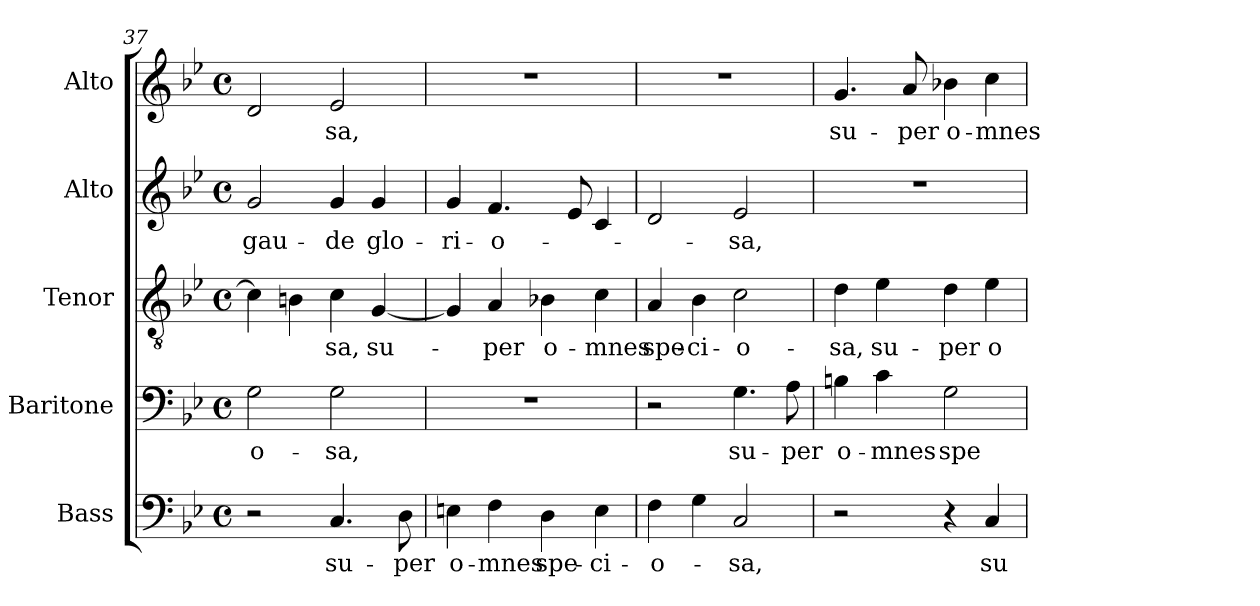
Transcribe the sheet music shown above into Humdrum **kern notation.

**kern	**text	**kern	**text	**kern	**text	**kern	**text	**kern	**text
*part5	*part5	*part4	*part4	*part3	*part3	*part2	*part2	*part1	*part1
*staff5	*staff5	*staff4	*staff4	*staff3	*staff3	*staff2	*staff2	*staff1	*staff1
*I"Bass	*	*I"Baritone	*	*I"Tenor	*	*I"Alto	*	*I"Alto	*
*I'B.	*	*I'Bar.	*	*I'T.	*	*I'A.	*	*I'A.	*
*clefF4	*	*clefF4	*	*clefGv2	*	*clefG2	*	*clefG2	*
*	*	*	*	*ITrd7c12	*	*	*	*	*
*k[b-e-]	*	*k[b-e-]	*	*k[b-e-]	*	*k[b-e-]	*	*k[b-e-]	*
*B-:	*	*B-:	*	*B-:	*	*B-:	*	*B-:	*
*M4/4	*	*M4/4	*	*M4/4	*	*M4/4	*	*M4/4	*
*met(c)	*	*met(c)	*	*met(c)	*	*met(c)	*	*met(c)	*
=37	=37	=37	=37	=37	=37	=37	=37	=37	=37
!	!	!	!LO:LY:b:color=#000000	!	!	!	!	!	!
!	!	!	!	!	!	!	!LO:LY:b:color=#000000	!	!
2r	.	2Gi\	-o-	4Ci\]	.	2gi/	gau-	2di/	.
.	.	.	.	4BBni\	.	.	.	.	.
!	!LO:LY:b:color=#000000	!	!	!	!	!	!	!	!
!	!	!	!LO:LY:b:color=#000000	!	!	!	!	!	!
!	!	!	!	!	!LO:LY:b:color=#000000	!	!	!	!
!	!	!	!	!	!	!	!LO:LY:b:color=#000000	!	!
!	!	!	!	!	!	!	!	!	!LO:LY:b:color=#000000
4.Ci/	su-	2Gi\	-sa,	4Ci\	-sa,	4gi/	-de	2e-i/	-sa,
!	!	!	!	!	!LO:LY:b:color=#000000	!	!	!	!
!	!	!	!	!	!	!	!LO:LY:b:color=#000000	!	!
.	.	.	.	[4GGi/	su-	4gi/	glo-	.	.
!	!LO:LY:b:color=#000000	!	!	!	!	!	!	!	!
8Di\	-per	.	.	.	.	.	.	.	.
=38	=38	=38	=38	=38	=38	=38	=38	=38	=38
!	!LO:LY:b:color=#000000	!	!	!	!	!	!	!	!
!	!	!	!	!	!	!	!LO:LY:b:color=#000000	!	!
4Eni\	o-	1r	.	4GGi/]	.	4gi/	-ri-	1r	.
!	!LO:LY:b:color=#000000	!	!	!	!	!	!	!	!
!	!	!	!	!	!LO:LY:b:color=#000000	!	!	!	!
!	!	!	!	!	!	!	!LO:LY:b:color=#000000	!	!
4Fi\	-mnes	.	.	4AAi/	-per	4.fi/	-o-	.	.
!	!LO:LY:b:color=#000000	!	!	!	!	!	!	!	!
!	!	!	!	!	!LO:LY:b:color=#000000	!	!	!	!
4Di\	spe-	.	.	4BB-Xi\	o-	.	.	.	.
.	.	.	.	.	.	8e-i/	.	.	.
!	!LO:LY:b:color=#000000	!	!	!	!	!	!	!	!
!	!	!	!	!	!LO:LY:b:color=#000000	!	!	!	!
4Ei\	-ci-	.	.	4Ci\	-mnes	4ci/	.	.	.
=39	=39	=39	=39	=39	=39	=39	=39	=39	=39
!	!LO:LY:b:color=#000000	!	!	!	!	!	!	!	!
!	!	!	!	!	!LO:LY:b:color=#000000	!	!	!	!
4Fi\	-o-	2r	.	4AAi/	spe-	2di/	.	1r	.
!	!	!	!	!	!LO:LY:b:color=#000000	!	!	!	!
4Gi\	.	.	.	4BB-i\	-ci-	.	.	.	.
!	!LO:LY:b:color=#000000	!	!	!	!	!	!	!	!
!	!	!	!LO:LY:b:color=#000000	!	!	!	!	!	!
!	!	!	!	!	!LO:LY:b:color=#000000	!	!	!	!
!	!	!	!	!	!	!	!LO:LY:b:color=#000000	!	!
2Ci/	-sa,	4.Gi\	su-	2Ci\	-o-	2e-i/	-sa,	.	.
!	!	!	!LO:LY:b:color=#000000	!	!	!	!	!	!
.	.	8Ai\	-per	.	.	.	.	.	.
=40	=40	=40	=40	=40	=40	=40	=40	=40	=40
!	!	!	!LO:LY:b:color=#000000	!	!	!	!	!	!
!	!	!	!	!	!LO:LY:b:color=#000000	!	!	!	!
!	!	!	!	!	!	!	!	!	!LO:LY:b:color=#000000
2r	.	4Bni\	o-	4Di\	-sa,	1r	.	4.gi/	su-
!	!	!	!LO:LY:b:color=#000000	!	!	!	!	!	!
!	!	!	!	!	!LO:LY:b:color=#000000	!	!	!	!
.	.	4ci\	-mnes	4E-i\	su-	.	.	.	.
!	!	!	!	!	!	!	!	!	!LO:LY:b:color=#000000
.	.	.	.	.	.	.	.	8ai/	-per
!	!	!	!LO:LY:b:color=#000000	!	!	!	!	!	!
!	!	!	!	!	!LO:LY:b:color=#000000	!	!	!	!
!	!	!	!	!	!	!	!	!	!LO:LY:b:color=#000000
4r	.	2Gi\	spe-	4Di\	-per	.	.	4b-Xi\	o-
!	!LO:LY:b:color=#000000	!	!	!	!	!	!	!	!
!	!	!	!	!	!LO:LY:b:color=#000000	!	!	!	!
!	!	!	!	!	!	!	!	!	!LO:LY:b:color=#000000
4Ci/	su-	.	.	4E-i\	o-	.	.	4cci\	-mnes
=	=	=	=	=	=	=	=	=	=
*-	*-	*-	*-	*-	*-	*-	*-	*-	*-
